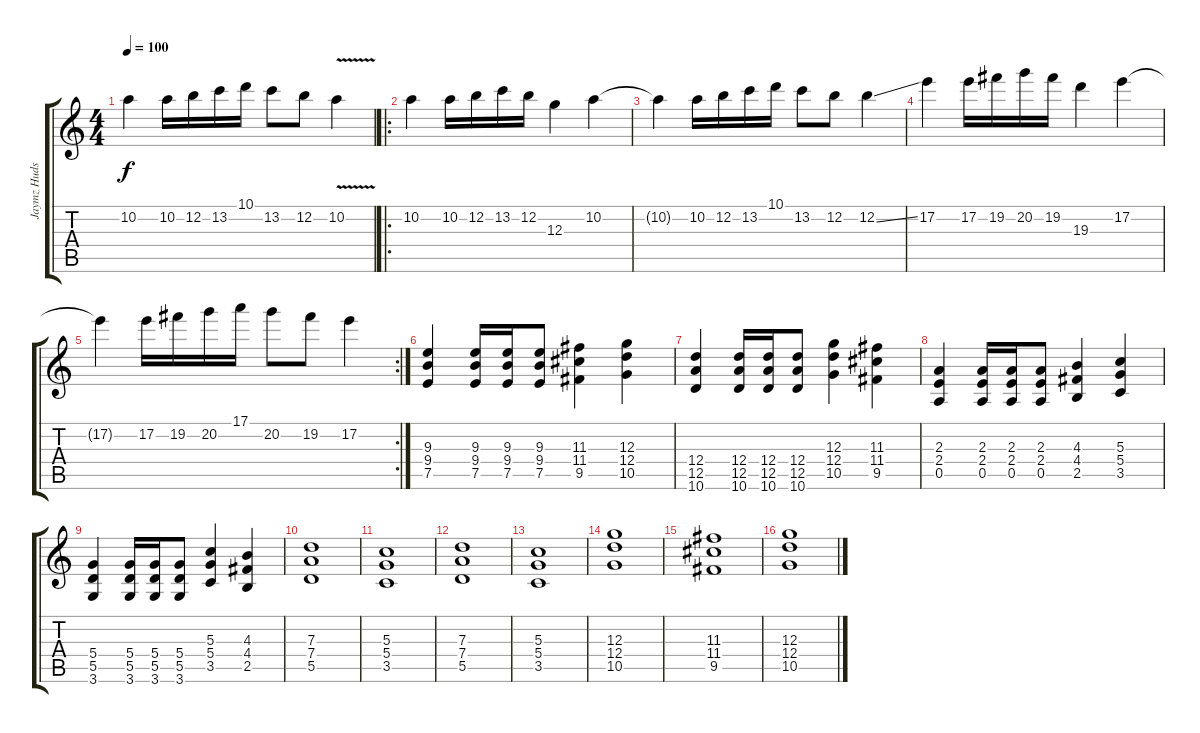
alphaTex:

\track ("Jaymz Hudson" "Jaymz Huds") {instrument distortionguitar}
\staff {score tabs}
\tuning (E4 B3 G3 D3 A2 E2) {hide}
\ts (4 4)
\tempo 100
\clef g2
\ks c
10.2{t}.4{dy f} 10.2.16 12.2.16 13.2.16 10.1.16 13.2.8 12.2.8 10.2{v}.4 |
\ro
10.2.4 10.2.16 12.2.16 13.2.16 12.2.16 12.3.4 10.2.4 |
10.2{t}.4 10.2.16 12.2.16 13.2.16 10.1.16 13.2.8 12.2.8 12.2{ss}.4 |
17.2.4 17.2.16 19.2.16 20.2.16 19.2.16 19.3.4 17.2.4 |
\rc 2
17.2{t}.4 17.2.16 19.2.16 20.2.16 17.1.16 20.2.8 19.2.8 17.2.4 |
(9.3 9.4 7.5).4 (9.3 9.4 7.5).16 (9.3 9.4 7.5).16 (9.3 9.4 7.5).8 (11.3 11.4 9.5).4 (12.3 12.4 10.5).4 |
(12.4 12.5 10.6).4 (12.4 12.5 10.6).16 (12.4 12.5 10.6).16 (12.4 12.5 10.6).8 (12.3 12.4 10.5).4 (11.3 11.4 9.5).4 |
(2.3 2.4 0.5).4 (2.3 2.4 0.5).16 (2.3 2.4 0.5).16 (2.3 2.4 0.5).8 (4.3 4.4 2.5).4 (5.3 5.4 3.5).4 |
(5.4 5.5 3.6).4 (5.4 5.5 3.6).16 (5.4 5.5 3.6).16 (5.4 5.5 3.6).8 (5.3 5.4 3.5).4 (4.3 4.4 2.5).4 |
(7.3 7.4 5.5).1 |
(5.3 5.4 3.5).1 |
(7.3 7.4 5.5).1 |
(5.3 5.4 3.5).1 |
(12.3 12.4 10.5).1 |
(11.3 11.4 9.5).1 |
(12.3 12.4 10.5).1
